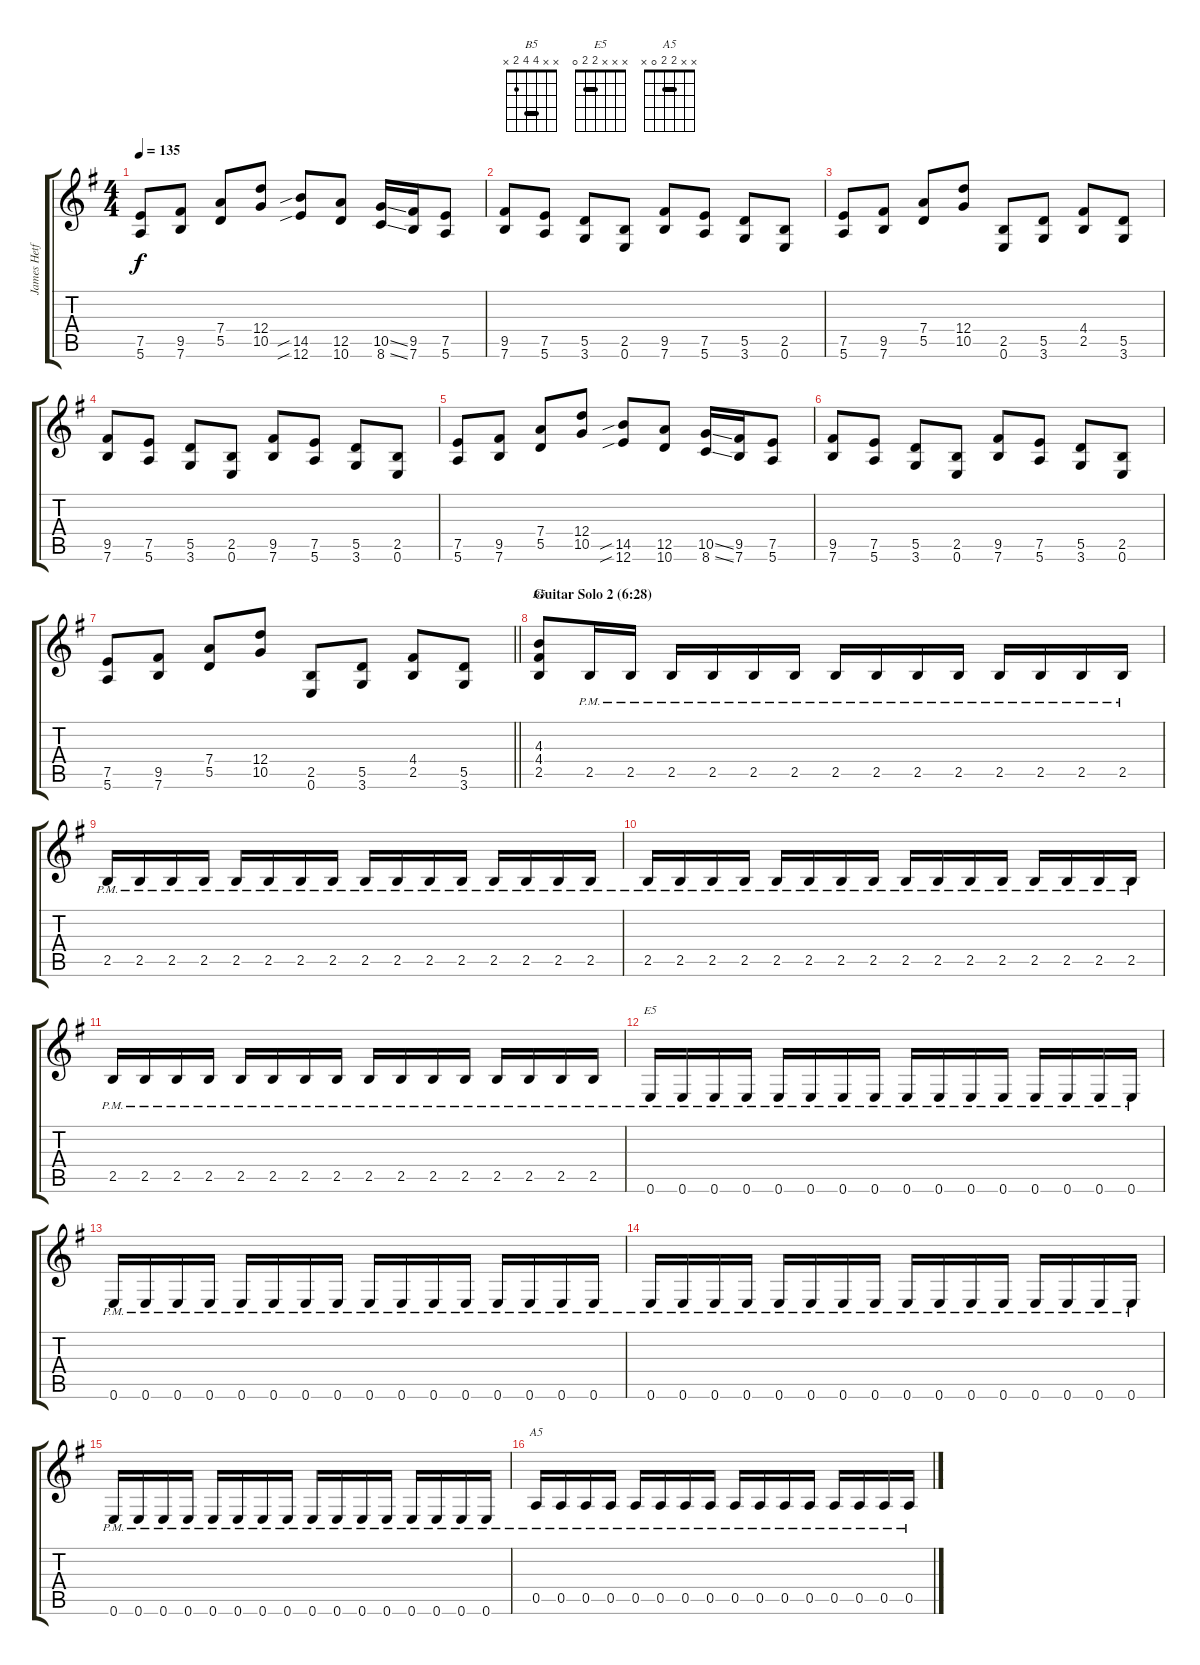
\track ("James Hetfield Rhythm Gtr." "James Hetf") {instrument electricguitarclean}
\staff {score tabs}
\tuning (E4 B3 G3 D3 A2 E2) {hide}
\chord ("B5" x x 4 4 2 x) {barre 4}
\chord ("E5" x x x 2 2 0) {barre 2}
\chord ("A5" x x 2 2 0 x) {barre 2}
\ts (4 4)
\tempo 135
\clef g2
\ks eminor
(7.5 5.6).8{dy f} (9.5 7.6).8 (7.4 5.5).8 (12.4 10.5).8 (14.5{sib} 12.6{sib}).8 (12.5 10.6).8 (10.5{ss} 8.6{ss}).16 (9.5 7.6).16 (7.5 5.6).8 |
(9.5 7.6).8 (7.5 5.6).8 (5.5 3.6).8 (2.5 0.6).8 (9.5 7.6).8 (7.5 5.6).8 (5.5 3.6).8 (2.5 0.6).8 |
(7.5 5.6).8 (9.5 7.6).8 (7.4 5.5).8 (12.4 10.5).8 (2.5 0.6).8 (5.5 3.6).8 (4.4 2.5).8 (5.5 3.6).8 |
(9.5 7.6).8 (7.5 5.6).8 (5.5 3.6).8 (2.5 0.6).8 (9.5 7.6).8 (7.5 5.6).8 (5.5 3.6).8 (2.5 0.6).8 |
(7.5 5.6).8 (9.5 7.6).8 (7.4 5.5).8 (12.4 10.5).8 (14.5{sib} 12.6{sib}).8 (12.5 10.6).8 (10.5{ss} 8.6{ss}).16 (9.5 7.6).16 (7.5 5.6).8 |
(9.5 7.6).8 (7.5 5.6).8 (5.5 3.6).8 (2.5 0.6).8 (9.5 7.6).8 (7.5 5.6).8 (5.5 3.6).8 (2.5 0.6).8 |
\barLineRight lightlight
(7.5 5.6).8 (9.5 7.6).8 (7.4 5.5).8 (12.4 10.5).8 (2.5 0.6).8 (5.5 3.6).8 (4.4 2.5).8 (5.5 3.6).8 |
\section ("" "Guitar Solo 2 (6:28)")
(4.3 4.4 2.5).8{ch "B5"} 2.5{pm}.16 2.5{pm}.16 2.5{pm}.16 2.5{pm}.16 2.5{pm}.16 2.5{pm}.16 2.5{pm}.16 2.5{pm}.16 2.5{pm}.16 2.5{pm}.16 2.5{pm}.16 2.5{pm}.16 2.5{pm}.16 2.5{pm}.16 |
2.5{pm}.16 2.5{pm}.16 2.5{pm}.16 2.5{pm}.16 2.5{pm}.16 2.5{pm}.16 2.5{pm}.16 2.5{pm}.16 2.5{pm}.16 2.5{pm}.16 2.5{pm}.16 2.5{pm}.16 2.5{pm}.16 2.5{pm}.16 2.5{pm}.16 2.5{pm}.16 |
2.5{pm}.16 2.5{pm}.16 2.5{pm}.16 2.5{pm}.16 2.5{pm}.16 2.5{pm}.16 2.5{pm}.16 2.5{pm}.16 2.5{pm}.16 2.5{pm}.16 2.5{pm}.16 2.5{pm}.16 2.5{pm}.16 2.5{pm}.16 2.5{pm}.16 2.5{pm}.16 |
2.5{pm}.16 2.5{pm}.16 2.5{pm}.16 2.5{pm}.16 2.5{pm}.16 2.5{pm}.16 2.5{pm}.16 2.5{pm}.16 2.5{pm}.16 2.5{pm}.16 2.5{pm}.16 2.5{pm}.16 2.5{pm}.16 2.5{pm}.16 2.5{pm}.16 2.5{pm}.16 |
0.6{pm}.16{ch "E5"} 0.6{pm}.16 0.6{pm}.16 0.6{pm}.16 0.6{pm}.16 0.6{pm}.16 0.6{pm}.16 0.6{pm}.16 0.6{pm}.16 0.6{pm}.16 0.6{pm}.16 0.6{pm}.16 0.6{pm}.16 0.6{pm}.16 0.6{pm}.16 0.6{pm}.16 |
0.6{pm}.16 0.6{pm}.16 0.6{pm}.16 0.6{pm}.16 0.6{pm}.16 0.6{pm}.16 0.6{pm}.16 0.6{pm}.16 0.6{pm}.16 0.6{pm}.16 0.6{pm}.16 0.6{pm}.16 0.6{pm}.16 0.6{pm}.16 0.6{pm}.16 0.6{pm}.16 |
0.6{pm}.16 0.6{pm}.16 0.6{pm}.16 0.6{pm}.16 0.6{pm}.16 0.6{pm}.16 0.6{pm}.16 0.6{pm}.16 0.6{pm}.16 0.6{pm}.16 0.6{pm}.16 0.6{pm}.16 0.6{pm}.16 0.6{pm}.16 0.6{pm}.16 0.6{pm}.16 |
0.6{pm}.16 0.6{pm}.16 0.6{pm}.16 0.6{pm}.16 0.6{pm}.16 0.6{pm}.16 0.6{pm}.16 0.6{pm}.16 0.6{pm}.16 0.6{pm}.16 0.6{pm}.16 0.6{pm}.16 0.6{pm}.16 0.6{pm}.16 0.6{pm}.16 0.6{pm}.16 |
0.5{pm}.16{ch "A5"} 0.5{pm}.16 0.5{pm}.16 0.5{pm}.16 0.5{pm}.16 0.5{pm}.16 0.5{pm}.16 0.5{pm}.16 0.5{pm}.16 0.5{pm}.16 0.5{pm}.16 0.5{pm}.16 0.5{pm}.16 0.5{pm}.16 0.5{pm}.16 0.5{pm}.16
